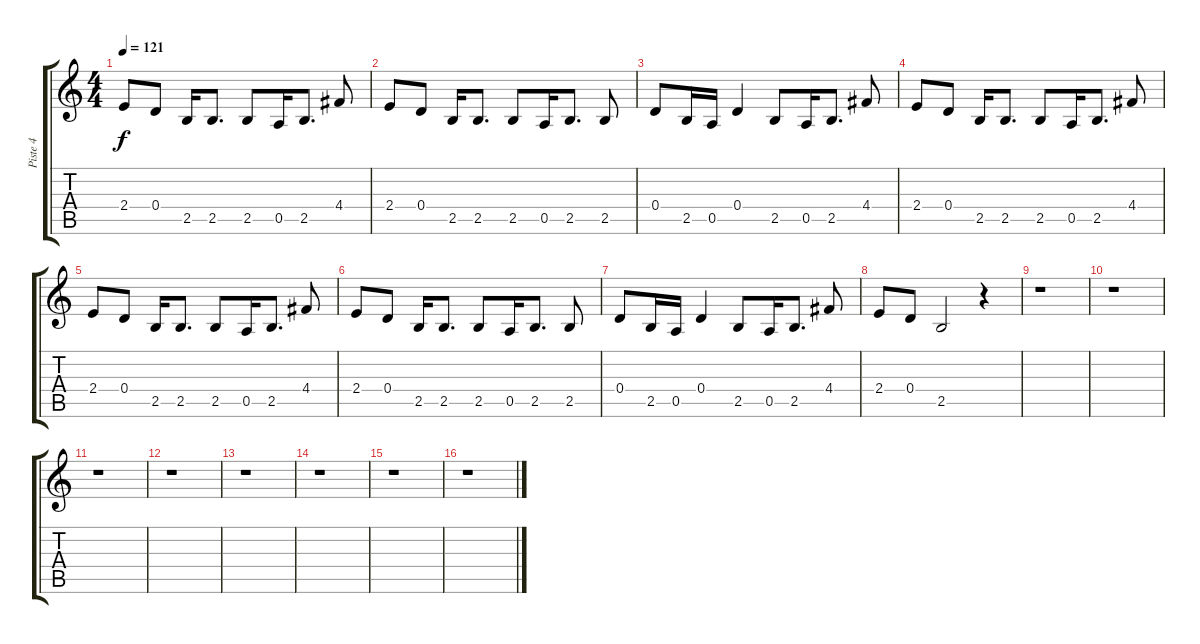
\track ("Piste 4" "Piste 4") {instrument synthbass1}
\staff {score tabs}
\tuning (E4 B3 G3 D3 A2 E2) {hide}
\ts (4 4)
\tempo 121
\clef g2
\ks c
2.4.8{dy f} 0.4.8 2.5.16 2.5.8{d} 2.5.8 0.5.16 2.5.8{d} 4.4.8 |
2.4.8 0.4.8 2.5.16 2.5.8{d} 2.5.8 0.5.16 2.5.8{d} 2.5.8 |
0.4.8 2.5.16 0.5.16 0.4.4 2.5.8 0.5.16 2.5.8{d} 4.4.8 |
2.4.8 0.4.8 2.5.16 2.5.8{d} 2.5.8 0.5.16 2.5.8{d} 4.4.8 |
2.4.8 0.4.8 2.5.16 2.5.8{d} 2.5.8 0.5.16 2.5.8{d} 4.4.8 |
2.4.8 0.4.8 2.5.16 2.5.8{d} 2.5.8 0.5.16 2.5.8{d} 2.5.8 |
0.4.8 2.5.16 0.5.16 0.4.4 2.5.8 0.5.16 2.5.8{d} 4.4.8 |
2.4.8 0.4.8 2.5.2 r.4 |
r.1 |
r.1 |
r.1 |
r.1 |
r.1 |
r.1 |
r.1 |
r.1
